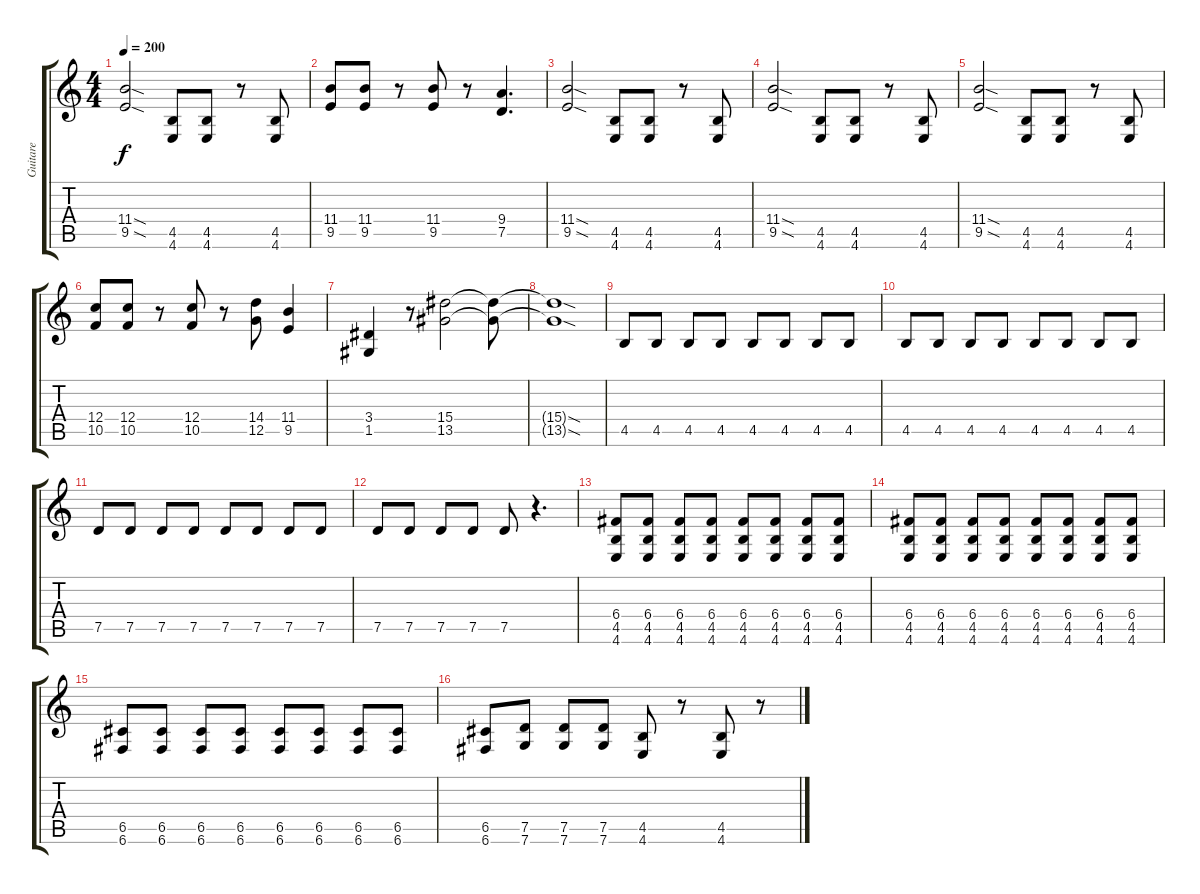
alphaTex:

\track ("Guitare" "Guitare") {instrument distortionguitar}
\staff {score tabs}
\tuning (D4 A3 F3 C3 G2 C2) {hide}
\ts (4 4)
\tempo 200
\clef g2
\ks c
(11.4{sod} 9.5{sod}).2{dy f} (4.5 4.6).8 (4.5 4.6).8 r.8 (4.5 4.6).8 |
(11.4 9.5).8 (11.4 9.5).8 r.8 (11.4 9.5).8 r.8 (9.4 7.5).4{d} |
(11.4{sod} 9.5{sod}).2 (4.5 4.6).8 (4.5 4.6).8 r.8 (4.5 4.6).8 |
(11.4{sod} 9.5{sod}).2 (4.5 4.6).8 (4.5 4.6).8 r.8 (4.5 4.6).8 |
(11.4{sod} 9.5{sod}).2 (4.5 4.6).8 (4.5 4.6).8 r.8 (4.5 4.6).8 |
(12.4 10.5).8 (12.4 10.5).8 r.8 (12.4 10.5).8 r.8 (14.4 12.5).8 (11.4 9.5).4 |
(3.4 1.5).4 r.8 (15.4 13.5).2 (15.4{t} 13.5{t}).8 |
(15.4{sod t} 13.5{sod t}).1 |
4.5.8{instrument electricguitarmuted} 4.5.8 4.5.8 4.5.8 4.5.8 4.5.8 4.5.8 4.5.8 |
4.5.8 4.5.8 4.5.8 4.5.8 4.5.8 4.5.8 4.5.8 4.5.8 |
7.5.8 7.5.8 7.5.8 7.5.8 7.5.8 7.5.8 7.5.8 7.5.8 |
7.5.8 7.5.8 7.5.8 7.5.8 7.5.8 r.4{d} |
(6.4 4.5 4.6).8{instrument distortionguitar} (6.4 4.5 4.6).8 (6.4 4.5 4.6).8 (6.4 4.5 4.6).8 (6.4 4.5 4.6).8 (6.4 4.5 4.6).8 (6.4 4.5 4.6).8 (6.4 4.5 4.6).8 |
(6.4 4.5 4.6).8 (6.4 4.5 4.6).8 (6.4 4.5 4.6).8 (6.4 4.5 4.6).8 (6.4 4.5 4.6).8 (6.4 4.5 4.6).8 (6.4 4.5 4.6).8 (6.4 4.5 4.6).8 |
(6.5 6.6).8 (6.5 6.6).8 (6.5 6.6).8 (6.5 6.6).8 (6.5 6.6).8 (6.5 6.6).8 (6.5 6.6).8 (6.5 6.6).8 |
(6.5 6.6).8 (7.5 7.6).8 (7.5 7.6).8 (7.5 7.6).8 (4.5 4.6).8 r.8 (4.5 4.6).8 r.8
